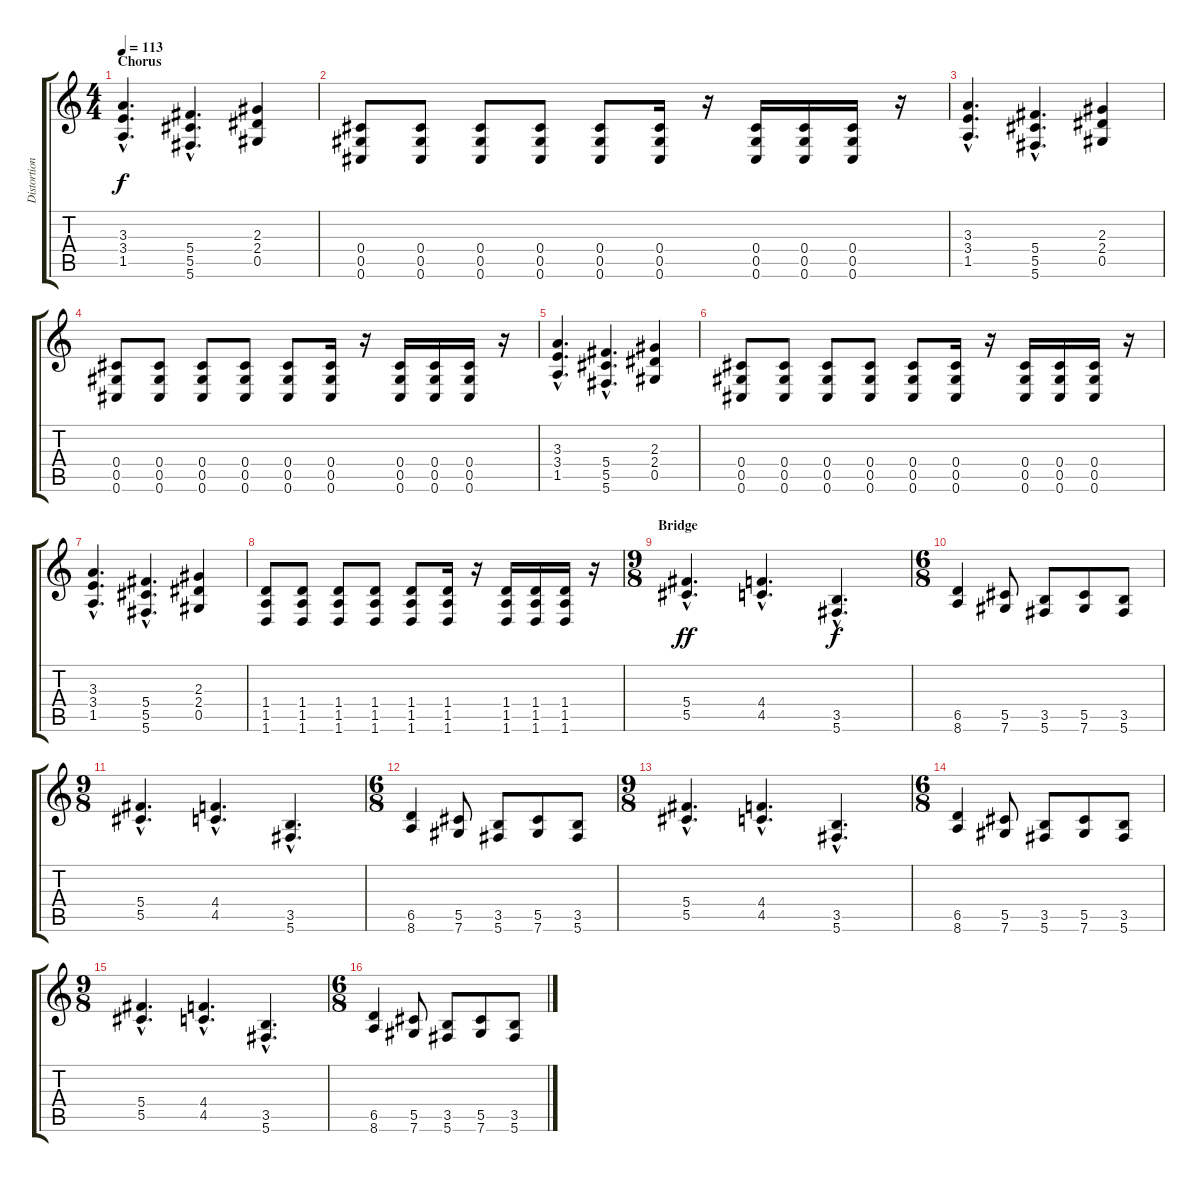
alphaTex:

\track ("Distortion 1" "Distortion") {instrument overdrivenguitar}
\staff {score tabs}
\tuning (Eb4 Bb3 Gb3 Db3 Ab2 Db2) {hide}
\ts (4 4)
\section ("" "Chorus")
\tempo 113
\clef g2
\ks c
(3.3{hac} 3.4{hac} 1.5{hac}).4{d dy f} (5.4{hac} 5.5{hac} 5.6{hac}).4{d} (2.3 2.4 0.5).4 |
(0.4 0.5 0.6).8 (0.4 0.5 0.6).8 (0.4 0.5 0.6).8 (0.4 0.5 0.6).8 (0.4 0.5 0.6).8 (0.4 0.5 0.6).16 r.16 (0.4 0.5 0.6).16 (0.4 0.5 0.6).16 (0.4 0.5 0.6).16 r.16 |
(3.3{hac} 3.4{hac} 1.5{hac}).4{d} (5.4{hac} 5.5{hac} 5.6{hac}).4{d} (2.3 2.4 0.5).4 |
(0.4 0.5 0.6).8 (0.4 0.5 0.6).8 (0.4 0.5 0.6).8 (0.4 0.5 0.6).8 (0.4 0.5 0.6).8 (0.4 0.5 0.6).16 r.16 (0.4 0.5 0.6).16 (0.4 0.5 0.6).16 (0.4 0.5 0.6).16 r.16 |
(3.3{hac} 3.4{hac} 1.5{hac}).4{d} (5.4{hac} 5.5{hac} 5.6{hac}).4{d} (2.3 2.4 0.5).4 |
(0.4 0.5 0.6).8 (0.4 0.5 0.6).8 (0.4 0.5 0.6).8 (0.4 0.5 0.6).8 (0.4 0.5 0.6).8 (0.4 0.5 0.6).16 r.16 (0.4 0.5 0.6).16 (0.4 0.5 0.6).16 (0.4 0.5 0.6).16 r.16 |
(3.3{hac} 3.4{hac} 1.5{hac}).4{d} (5.4{hac} 5.5{hac} 5.6{hac}).4{d} (2.3 2.4 0.5).4 |
(1.4 1.5 1.6).8 (1.4 1.5 1.6).8 (1.4 1.5 1.6).8 (1.4 1.5 1.6).8 (1.4 1.5 1.6).8 (1.4 1.5 1.6).16 r.16 (1.4 1.5 1.6).16 (1.4 1.5 1.6).16 (1.4 1.5 1.6).16 r.16 |
\ts (9 8)
\section ("" "Bridge")
(5.4{hac} 5.5{hac}).4{d dy ff} (4.4{hac} 4.5{hac}).4{d} (3.5{hac} 5.6{hac}).4{d dy f} |
\ts (6 8)
(6.5 8.6).4 (5.5 7.6).8 (3.5 5.6).8 (5.5 7.6).8 (3.5 5.6).8 |
\ts (9 8)
(5.4{hac} 5.5{hac}).4{d} (4.4{hac} 4.5{hac}).4{d} (3.5{hac} 5.6{hac}).4{d} |
\ts (6 8)
(6.5 8.6).4 (5.5 7.6).8 (3.5 5.6).8 (5.5 7.6).8 (3.5 5.6).8 |
\ts (9 8)
(5.4{hac} 5.5{hac}).4{d} (4.4{hac} 4.5{hac}).4{d} (3.5{hac} 5.6{hac}).4{d} |
\ts (6 8)
(6.5 8.6).4 (5.5 7.6).8 (3.5 5.6).8 (5.5 7.6).8 (3.5 5.6).8 |
\ts (9 8)
(5.4{hac} 5.5{hac}).4{d} (4.4{hac} 4.5{hac}).4{d} (3.5{hac} 5.6{hac}).4{d} |
\ts (6 8)
(6.5 8.6).4 (5.5 7.6).8 (3.5 5.6).8 (5.5 7.6).8 (3.5 5.6).8
